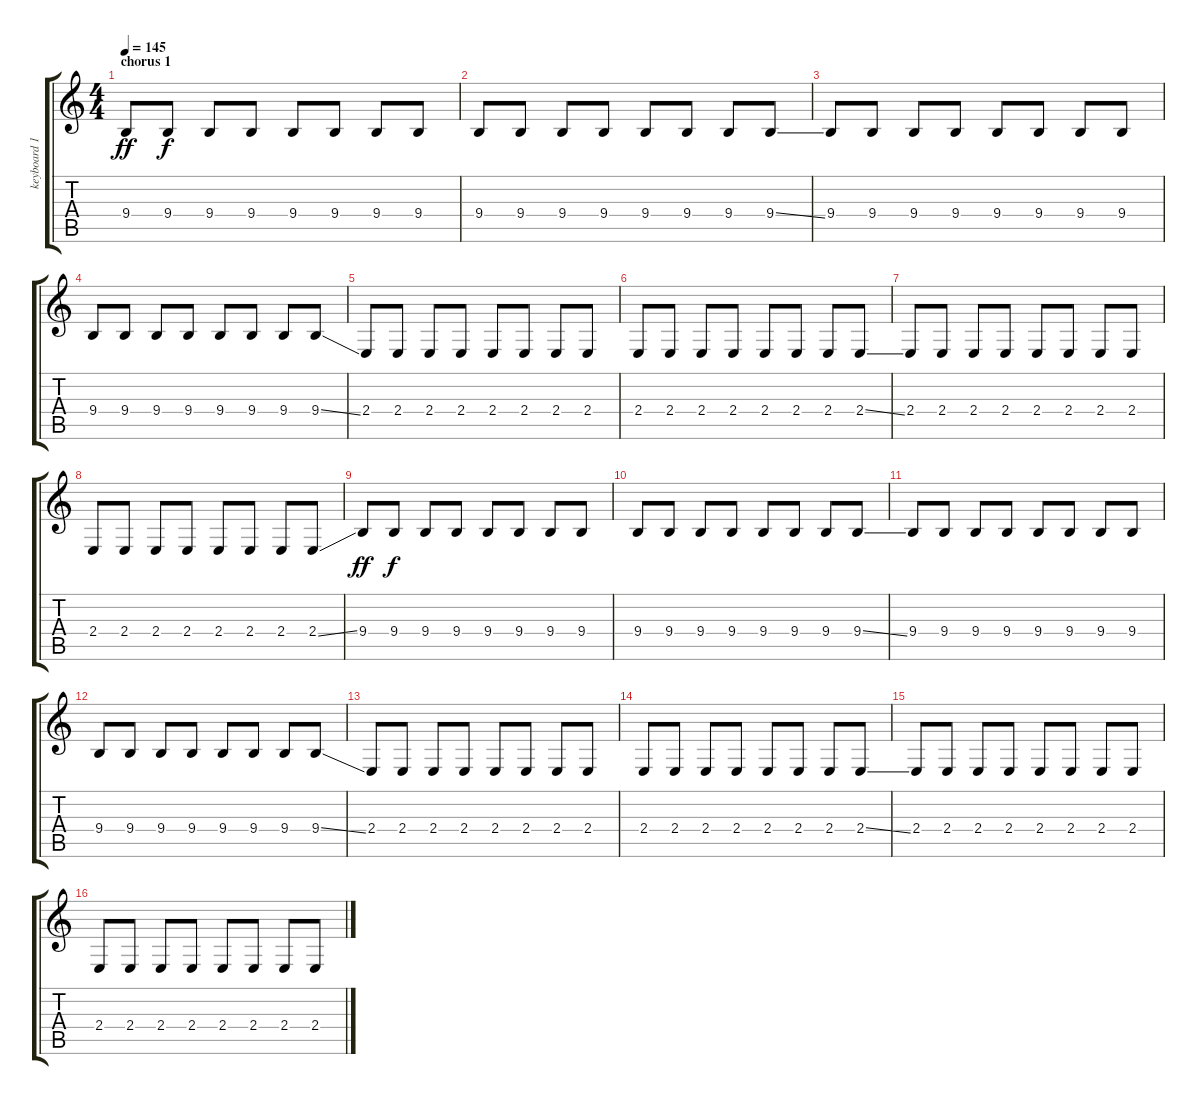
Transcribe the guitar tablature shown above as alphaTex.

\track ("keyboard 1" "keyboard 1") {instrument lead2sawtooth}
\staff {score tabs}
\tuning (E4 B3 G3 D3 A2 E2) {hide}
\ts (4 4)
\section ("" "chorus 1")
\tempo 145
\clef g2
\ks c
9.4.8{dy ff} 9.4.8{dy f} 9.4.8 9.4.8 9.4.8 9.4.8 9.4.8 9.4.8 |
9.4.8 9.4.8 9.4.8 9.4.8 9.4.8 9.4.8 9.4.8 9.4{ss}.8 |
9.4.8 9.4.8 9.4.8 9.4.8 9.4.8 9.4.8 9.4.8 9.4.8 |
9.4.8 9.4.8 9.4.8 9.4.8 9.4.8 9.4.8 9.4.8 9.4{ss}.8 |
2.4.8 2.4.8 2.4.8 2.4.8 2.4.8 2.4.8 2.4.8 2.4.8 |
2.4.8 2.4.8 2.4.8 2.4.8 2.4.8 2.4.8 2.4.8 2.4{ss}.8 |
2.4.8 2.4.8 2.4.8 2.4.8 2.4.8 2.4.8 2.4.8 2.4.8 |
2.4.8 2.4.8 2.4.8 2.4.8 2.4.8 2.4.8 2.4.8 2.4{ss}.8 |
9.4.8{dy ff} 9.4.8{dy f} 9.4.8 9.4.8 9.4.8 9.4.8 9.4.8 9.4.8 |
9.4.8 9.4.8 9.4.8 9.4.8 9.4.8 9.4.8 9.4.8 9.4{ss}.8 |
9.4.8 9.4.8 9.4.8 9.4.8 9.4.8 9.4.8 9.4.8 9.4.8 |
9.4.8 9.4.8 9.4.8 9.4.8 9.4.8 9.4.8 9.4.8 9.4{ss}.8 |
2.4.8 2.4.8 2.4.8 2.4.8 2.4.8 2.4.8 2.4.8 2.4.8 |
2.4.8 2.4.8 2.4.8 2.4.8 2.4.8 2.4.8 2.4.8 2.4{ss}.8 |
2.4.8 2.4.8 2.4.8 2.4.8 2.4.8 2.4.8 2.4.8 2.4.8 |
2.4.8 2.4.8 2.4.8 2.4.8 2.4.8 2.4.8 2.4.8 2.4{ss}.8
